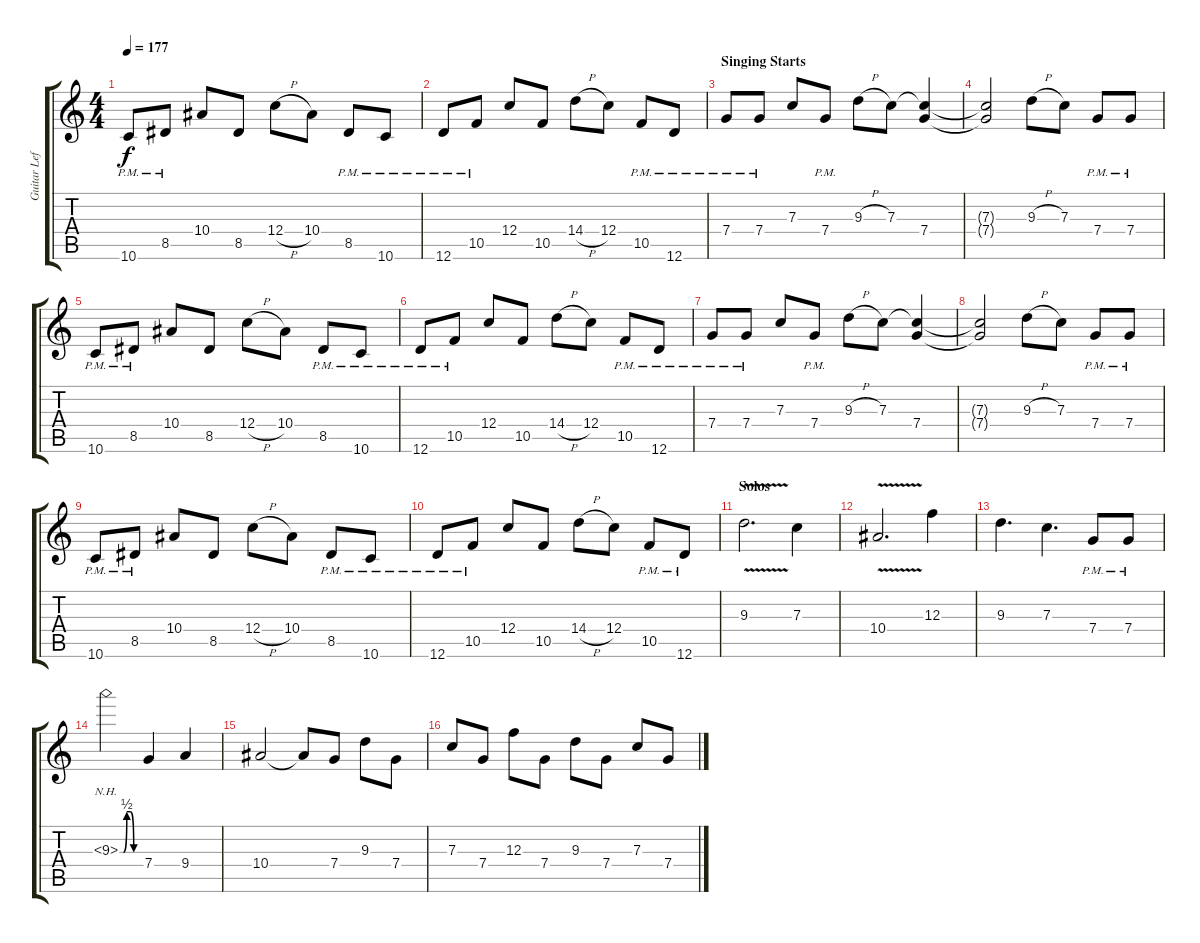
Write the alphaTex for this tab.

\track ("Guitar Left" "Guitar Lef") {instrument distortionguitar}
\staff {score tabs}
\tuning (D4 A3 F3 C3 G2 D2) {hide}
\ts (4 4)
\tempo 177
\clef g2
\ks c
10.6{pm}.8{dy f} 8.5{pm}.8 10.4.8 8.5.8 12.4{h}.8 10.4.8 8.5{pm}.8 10.6{pm}.8 |
12.6{pm}.8 10.5{pm}.8 12.4.8 10.5.8 14.4{h}.8 12.4.8 10.5{pm}.8 12.6{pm}.8 |
\section ("" "Singing Starts")
7.4{pm}.8 7.4{pm}.8 7.3.8 7.4{pm}.8 9.3{h}.8 7.3.8 (7.3{t} 7.4).4 |
(7.3{t} 7.4{t}).2 9.3{h}.8 7.3.8 7.4{pm}.8 7.4{pm}.8 |
10.6{pm}.8 8.5{pm}.8 10.4.8 8.5.8 12.4{h}.8 10.4.8 8.5{pm}.8 10.6{pm}.8 |
12.6{pm}.8 10.5{pm}.8 12.4.8 10.5.8 14.4{h}.8 12.4.8 10.5{pm}.8 12.6{pm}.8 |
7.4{pm}.8 7.4{pm}.8 7.3.8 7.4{pm}.8 9.3{h}.8 7.3.8 (7.3{t} 7.4).4 |
(7.3{t} 7.4{t}).2 9.3{h}.8 7.3.8 7.4{pm}.8 7.4{pm}.8 |
10.6{pm}.8 8.5{pm}.8 10.4.8 8.5.8 12.4{h}.8 10.4.8 8.5{pm}.8 10.6{pm}.8 |
12.6{pm}.8 10.5{pm}.8 12.4.8 10.5.8 14.4{h}.8 12.4.8 10.5{pm}.8 12.6{pm}.8 |
\section ("" "Solos")
9.3{v}.2{d} 7.3.4 |
10.4{v}.2{d} 12.3.4 |
9.3.4{d} 7.3.4{d} 7.4{pm}.8 7.4{pm}.8 |
9.3{be (custom 0 0 10 0 20 2 30 2 40 0 60 0) nh}.2 7.4.4 9.4.4 |
10.4.2 10.4{t}.8 7.4.8 9.3.8 7.4.8 |
7.3.8 7.4.8 12.3.8 7.4.8 9.3.8 7.4.8 7.3.8 7.4.8
